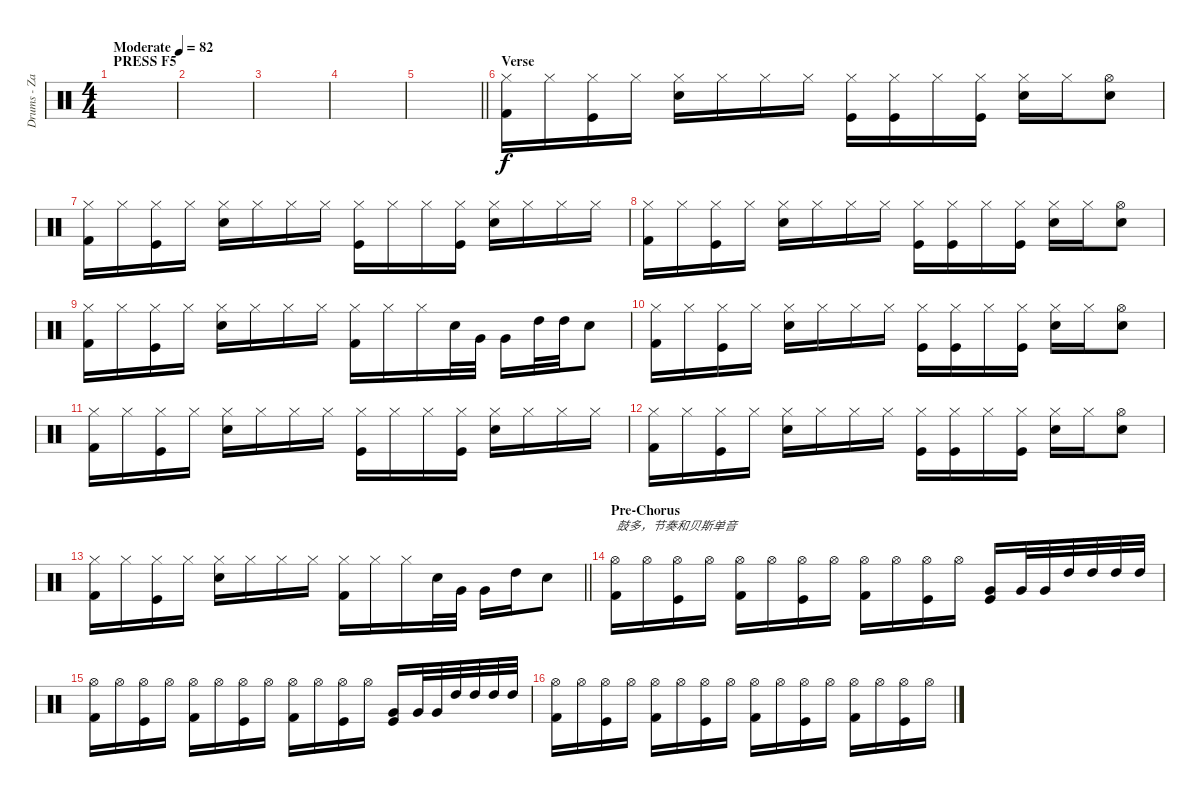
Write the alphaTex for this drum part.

\track ("Drums - Zac Farro" "Drums - Za") {instrument percussion}
\staff {score}
\articulation defaults
\ts (4 4)
\section ("" "PRESS F5")
\tempo (82 "Moderate")
\clef neutral
\ks c
|
|
|
|
\barLineRight lightlight
|
\section ("" "Verse")
("Hi-Hat (closed)" "Kick (hit) 2").16 "Hi-Hat (closed)".16 ("Hi-Hat (closed)" "Kick (hit)").16 "Hi-Hat (closed)".16 ("Hi-Hat (closed)" "Snare (hit) 2").16 "Hi-Hat (closed)".16 "Hi-Hat (closed)".16 "Hi-Hat (closed)".16 ("Hi-Hat (closed)" "Kick (hit)").16 ("Hi-Hat (closed)" "Kick (hit)").16 "Hi-Hat (closed)".16 ("Hi-Hat (closed)" "Kick (hit)").16 ("Hi-Hat (closed)" "Snare (hit) 2").16 "Hi-Hat (closed)".16 ("Hi-Hat (open)" "Snare (hit) 2").8 |
("Hi-Hat (closed)" "Kick (hit) 2").16 "Hi-Hat (closed)".16 ("Hi-Hat (closed)" "Kick (hit)").16 "Hi-Hat (closed)".16 ("Hi-Hat (closed)" "Snare (hit) 2").16 "Hi-Hat (closed)".16 "Hi-Hat (closed)".16 "Hi-Hat (closed)".16 ("Hi-Hat (closed)" "Kick (hit)").16 "Hi-Hat (closed)".16 "Hi-Hat (closed)".16 ("Hi-Hat (closed)" "Kick (hit)").16 ("Hi-Hat (closed)" "Snare (hit) 2").16 "Hi-Hat (closed)".16 "Hi-Hat (closed)".16 "Hi-Hat (closed)".16 |
("Hi-Hat (closed)" "Kick (hit) 2").16 "Hi-Hat (closed)".16 ("Hi-Hat (closed)" "Kick (hit)").16 "Hi-Hat (closed)".16 ("Hi-Hat (closed)" "Snare (hit) 2").16 "Hi-Hat (closed)".16 "Hi-Hat (closed)".16 "Hi-Hat (closed)".16 ("Hi-Hat (closed)" "Kick (hit)").16 ("Hi-Hat (closed)" "Kick (hit)").16 "Hi-Hat (closed)".16 ("Hi-Hat (closed)" "Kick (hit)").16 ("Hi-Hat (closed)" "Snare (hit) 2").16 "Hi-Hat (closed)".16 ("Hi-Hat (open)" "Snare (hit) 2").8 |
("Hi-Hat (closed)" "Kick (hit) 2").16 "Hi-Hat (closed)".16 ("Hi-Hat (closed)" "Kick (hit)").16 "Hi-Hat (closed)".16 ("Hi-Hat (closed)" "Snare (hit) 2").16 "Hi-Hat (closed)".16 "Hi-Hat (closed)".16 "Hi-Hat (closed)".16 ("Hi-Hat (closed)" "Kick (hit) 2").16 "Hi-Hat (closed)".16 "Hi-Hat (closed)".16 "Snare (hit) 2".32 "Very Low Tom (hit)".32 "Very Low Tom (hit)".16 "High Tom (hit)".32 "High Tom (hit)".32 "Snare (hit) 2".8 |
("Hi-Hat (closed)" "Kick (hit) 2").16 "Hi-Hat (closed)".16 ("Hi-Hat (closed)" "Kick (hit)").16 "Hi-Hat (closed)".16 ("Hi-Hat (closed)" "Snare (hit) 2").16 "Hi-Hat (closed)".16 "Hi-Hat (closed)".16 "Hi-Hat (closed)".16 ("Hi-Hat (closed)" "Kick (hit)").16 ("Hi-Hat (closed)" "Kick (hit)").16 "Hi-Hat (closed)".16 ("Hi-Hat (closed)" "Kick (hit)").16 ("Hi-Hat (closed)" "Snare (hit) 2").16 "Hi-Hat (closed)".16 ("Hi-Hat (open)" "Snare (hit) 2").8 |
("Hi-Hat (closed)" "Kick (hit) 2").16 "Hi-Hat (closed)".16 ("Hi-Hat (closed)" "Kick (hit)").16 "Hi-Hat (closed)".16 ("Hi-Hat (closed)" "Snare (hit) 2").16 "Hi-Hat (closed)".16 "Hi-Hat (closed)".16 "Hi-Hat (closed)".16 ("Hi-Hat (closed)" "Kick (hit)").16 "Hi-Hat (closed)".16 "Hi-Hat (closed)".16 ("Hi-Hat (closed)" "Kick (hit)").16 ("Hi-Hat (closed)" "Snare (hit) 2").16 "Hi-Hat (closed)".16 "Hi-Hat (closed)".16 "Hi-Hat (closed)".16 |
("Hi-Hat (closed)" "Kick (hit) 2").16 "Hi-Hat (closed)".16 ("Hi-Hat (closed)" "Kick (hit)").16 "Hi-Hat (closed)".16 ("Hi-Hat (closed)" "Snare (hit) 2").16 "Hi-Hat (closed)".16 "Hi-Hat (closed)".16 "Hi-Hat (closed)".16 ("Hi-Hat (closed)" "Kick (hit)").16 ("Hi-Hat (closed)" "Kick (hit)").16 "Hi-Hat (closed)".16 ("Hi-Hat (closed)" "Kick (hit)").16 ("Hi-Hat (closed)" "Snare (hit) 2").16 "Hi-Hat (closed)".16 ("Hi-Hat (open)" "Snare (hit) 2").8 |
\barLineRight lightlight
("Hi-Hat (closed)" "Kick (hit) 2").16 "Hi-Hat (closed)".16 ("Hi-Hat (closed)" "Kick (hit)").16 "Hi-Hat (closed)".16 ("Hi-Hat (closed)" "Snare (hit) 2").16 "Hi-Hat (closed)".16 "Hi-Hat (closed)".16 "Hi-Hat (closed)".16 ("Hi-Hat (closed)" "Kick (hit) 2").16 "Hi-Hat (closed)".16 "Hi-Hat (closed)".16 "Snare (hit) 2".32 "Very Low Tom (hit)".32 "Very Low Tom (hit)".16 "High Tom (hit)".16 "Snare (hit) 2".8 |
\section ("" "Pre-Chorus")
("Kick (hit) 2" "Hi-Hat (open)").16{txt "鼓多，节奏和贝斯单音"} "Hi-Hat (open)".16 ("Hi-Hat (open)" "Kick (hit)").16 "Hi-Hat (open)".16 ("Kick (hit) 2" "Hi-Hat (open)").16 "Hi-Hat (open)".16 ("Hi-Hat (open)" "Kick (hit)").16 "Hi-Hat (open)".16 ("Kick (hit) 2" "Hi-Hat (open)").16 "Hi-Hat (open)".16 ("Hi-Hat (open)" "Kick (hit)").16 "Hi-Hat (open)".16 ("Very Low Tom (hit)" "Kick (hit)").16 "Very Low Tom (hit)".32 "Very Low Tom (hit)".32 "High Tom (hit)".32 "High Tom (hit)".32 "High Tom (hit)".32 "High Tom (hit)".32 |
("Kick (hit) 2" "Hi-Hat (open)").16 "Hi-Hat (open)".16 ("Hi-Hat (open)" "Kick (hit)").16 "Hi-Hat (open)".16 ("Kick (hit) 2" "Hi-Hat (open)").16 "Hi-Hat (open)".16 ("Hi-Hat (open)" "Kick (hit)").16 "Hi-Hat (open)".16 ("Kick (hit) 2" "Hi-Hat (open)").16 "Hi-Hat (open)".16 ("Hi-Hat (open)" "Kick (hit)").16 "Hi-Hat (open)".16 ("Very Low Tom (hit)" "Kick (hit)").16 "Very Low Tom (hit)".32 "Very Low Tom (hit)".32 "High Tom (hit)".32 "High Tom (hit)".32 "High Tom (hit)".32 "High Tom (hit)".32 |
("Kick (hit) 2" "Hi-Hat (open)").16 "Hi-Hat (open)".16 ("Hi-Hat (open)" "Kick (hit)").16 "Hi-Hat (open)".16 ("Kick (hit) 2" "Hi-Hat (open)").16 "Hi-Hat (open)".16 ("Hi-Hat (open)" "Kick (hit)").16 "Hi-Hat (open)".16 ("Kick (hit) 2" "Hi-Hat (open)").16 "Hi-Hat (open)".16 ("Hi-Hat (open)" "Kick (hit)").16 "Hi-Hat (open)".16 ("Kick (hit) 2" "Hi-Hat (open)").16 "Hi-Hat (open)".16 ("Hi-Hat (open)" "Kick (hit)").16 "Hi-Hat (open)".16
